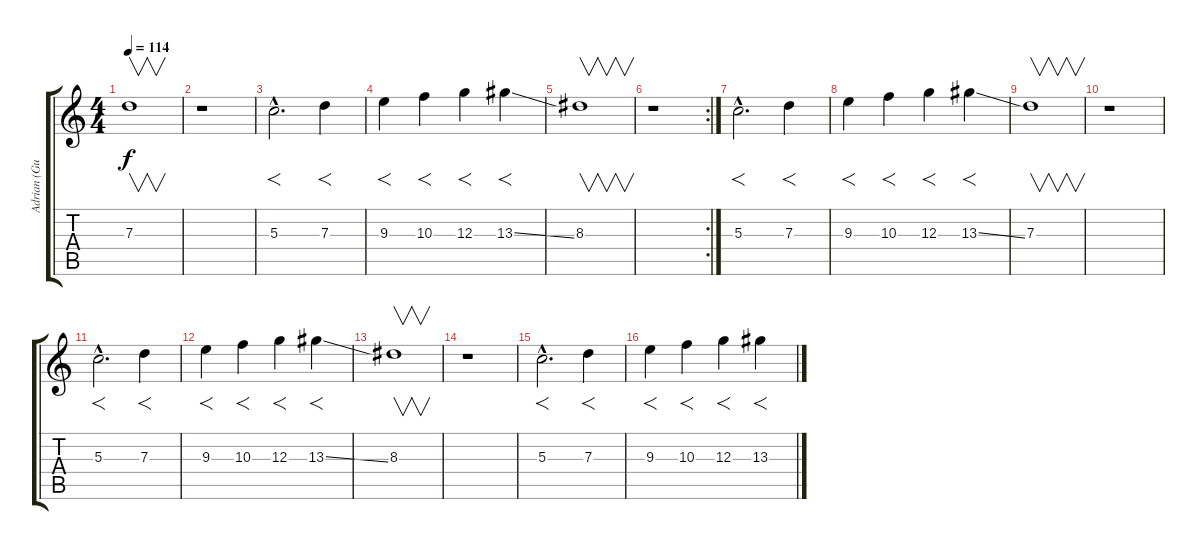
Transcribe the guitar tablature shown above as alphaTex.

\track ("Adrian (Guitar 2)" "Adrian (Gu") {instrument distortionguitar}
\staff {score tabs}
\tuning (E4 B3 G3 D3 A2 E2) {hide}
\ts (4 4)
\tempo 114
\clef g2
\ks c
7.3.1{v dy f} |
r.1 |
5.3{hac}.2{f d} 7.3.4{f} |
9.3.4{f} 10.3.4{f} 12.3.4{f} 13.3{ss}.4{f} |
8.3.1{v} |
\rc 2
r.1 |
5.3{hac}.2{f d} 7.3.4{f} |
9.3.4{f} 10.3.4{f} 12.3.4{f} 13.3{ss}.4{f} |
7.3.1{v} |
r.1 |
5.3{hac}.2{f d} 7.3.4{f} |
9.3.4{f} 10.3.4{f} 12.3.4{f} 13.3{ss}.4{f} |
8.3.1{v} |
r.1 |
5.3{hac}.2{f d} 7.3.4{f} |
9.3.4{f} 10.3.4{f} 12.3.4{f} 13.3{ss}.4{f}
